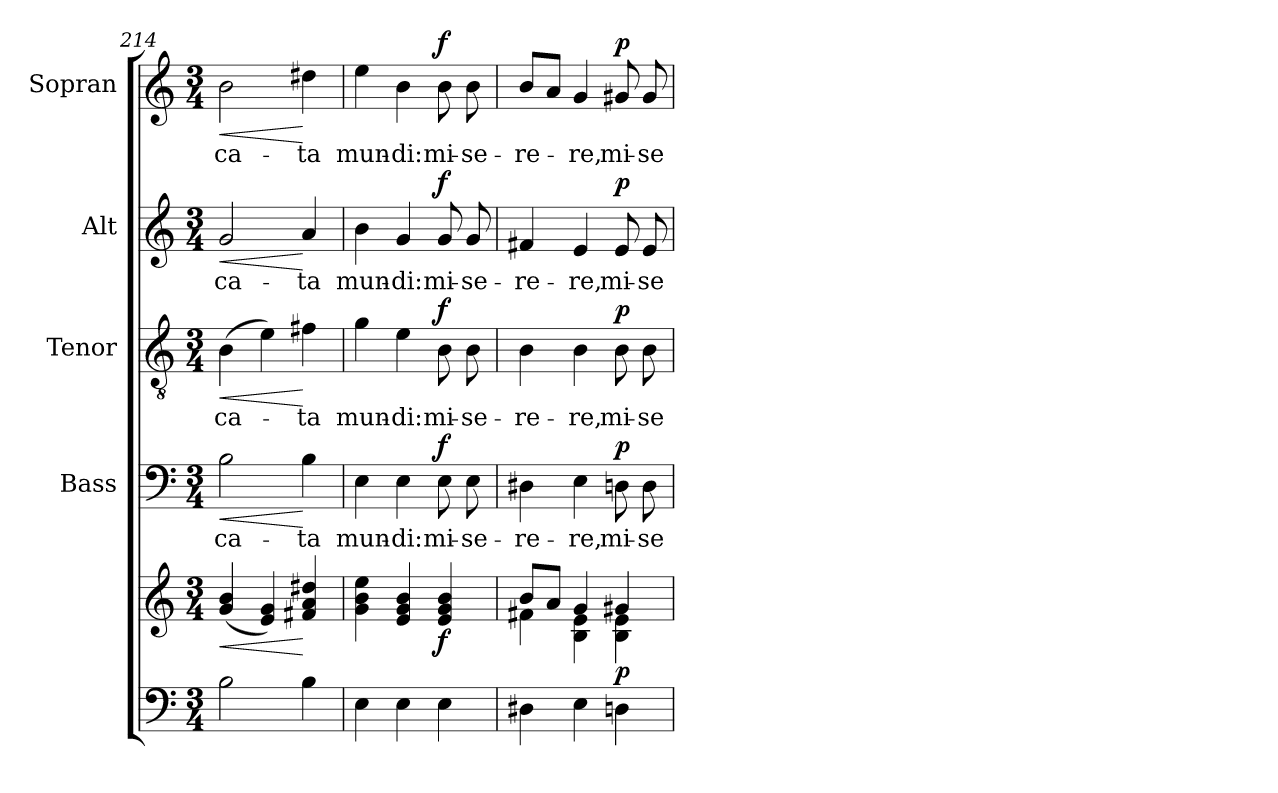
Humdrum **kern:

**kern	**kern	**dynam	**kern	**text	**dynam	**kern	**text	**dynam	**kern	**text	**dynam	**kern	**text	**dynam
*part5	*part5	*part5	*part4	*part4	*part4	*part3	*part3	*part3	*part2	*part2	*part2	*part1	*part1	*part1
*staff6	*staff5	*staff5/6	*staff4	*staff4	*staff4	*staff3	*staff3	*staff3	*staff2	*staff2	*staff2	*staff1	*staff1	*staff1
*	*	*	*I"Bass	*	*	*I"Tenor	*	*	*I"Alt	*	*	*I"Sopran	*	*
*	*	*	*I'B.	*	*	*I'T.	*	*	*I'A.	*	*	*I'S.	*	*
*clefF4	*clefG2	*	*clefF4	*	*	*clefGv2	*	*	*clefG2	*	*	*clefG2	*	*
*k[]	*k[]	*	*k[]	*	*	*k[]	*	*	*k[]	*	*	*k[]	*	*
*C:	*C:	*	*C:	*	*	*C:	*	*	*C:	*	*	*C:	*	*
*M3/4	*M3/4	*	*M3/4	*	*	*M3/4	*	*	*M3/4	*	*	*M3/4	*	*
=214	=214	=214	=214	=214	=214	=214	=214	=214	=214	=214	=214	=214	=214	=214
!	!	!LO:HP:b	!	!LO:LY:b	!LO:HP:b	!	!LO:LY:b	!LO:HP:b	!	!LO:LY:b	!LO:HP:b	!	!LO:LY:b	!LO:HP:b
2B\	(<4g/ 4b/	<	2B\	-ca-	<	(>4B\	-ca-	<	2g/	-ca-	<	2b\	-ca-	<
.	4e/ 4g/)	.	.	.	.	4e\)	.	.	.	.	.	.	.	.
!	!	!	!	!LO:LY:b	!	!	!LO:LY:b	!	!	!LO:LY:b	!	!	!LO:LY:b	!
4B\	4f#X/ 4a/ 4dd#X/	[	4B\	-ta	[	4f#X\	-ta	[	4a/	-ta	[	4dd#X\	-ta	[
=215	=215	=215	=215	=215	=215	=215	=215	=215	=215	=215	=215	=215	=215	=215
!	!	!	!	!LO:LY:b	!	!	!LO:LY:b	!	!	!LO:LY:b	!	!	!LO:LY:b	!
4E\	4g\ 4b\ 4ee\	.	4E\	mun-	.	4g\	mun-	.	4b\	mun-	.	4ee\	mun-	.
!	!	!	!	!LO:LY:b	!	!	!LO:LY:b	!	!	!LO:LY:b	!	!	!LO:LY:b	!
4E\	4e/ 4g/ 4b/	.	4E\	-di:	.	4e\	-di:	.	4g/	-di:	.	4b\	-di:	.
!	!	!LO:DY:b	!	!LO:LY:b	!LO:DY:a	!	!LO:LY:b	!LO:DY:a	!	!LO:LY:b	!LO:DY:a	!	!LO:LY:b	!LO:DY:a
4E\	4e/ 4g/ 4b/	f	8E\	mi-	f	8B\	mi-	f	8g/	mi-	f	8b\	mi-	f
!	!	!	!	!LO:LY:b	!	!	!LO:LY:b	!	!	!LO:LY:b	!	!	!LO:LY:b	!
.	.	.	8E\	-se-	.	8B\	-se-	.	8g/	-se-	.	8b\	-se-	.
!!LO:PB:g=z
=216	=216	=216	=216	=216	=216	=216	=216	=216	=216	=216	=216	=216	=216	=216
*	*^	*	*	*	*	*	*	*	*	*	*	*	*	*
!	!	!	!	!	!LO:LY:b	!	!	!LO:LY:b	!	!	!LO:LY:b	!	!	!LO:LY:b	!
4D#X\	8b/L	4f#X\	.	4D#X\	-re-	.	4B\	-re-	.	4f#X/	-re-	.	8b/L	-re-	.
.	8a/J	.	.	.	.	.	.	.	.	.	.	.	8a/J	.	.
!	!	!	!	!	!LO:LY:b	!	!	!LO:LY:b	!	!	!LO:LY:b	!	!	!LO:LY:b	!
4E\	4g/	4B\ 4e\	.	4E\	-re,	.	4B\	-re,	.	4e/	-re,	.	4g/	-re,	.
!	!	!	!LO:DY:b	!	!LO:LY:b	!LO:DY:a	!	!LO:LY:b	!LO:DY:a	!	!LO:LY:b	!LO:DY:a	!	!LO:LY:b	!LO:DY:a
4Dn\	4g#X/	4B\ 4e\	p	8Dn\	mi-	p	8B\	mi-	p	8e/	mi-	p	8g#X/	mi-	p
!	!	!	!	!	!LO:LY:b	!	!	!LO:LY:b	!	!	!LO:LY:b	!	!	!LO:LY:b	!
.	.	.	.	8D\	-se-	.	8B\	-se-	.	8e/	-se-	.	8g#/	-se-	.
*	*v	*v	*	*	*	*	*	*	*	*	*	*	*	*	*
=	=	=	=	=	=	=	=	=	=	=	=	=	=	=
*-	*-	*-	*-	*-	*-	*-	*-	*-	*-	*-	*-	*-	*-	*-
